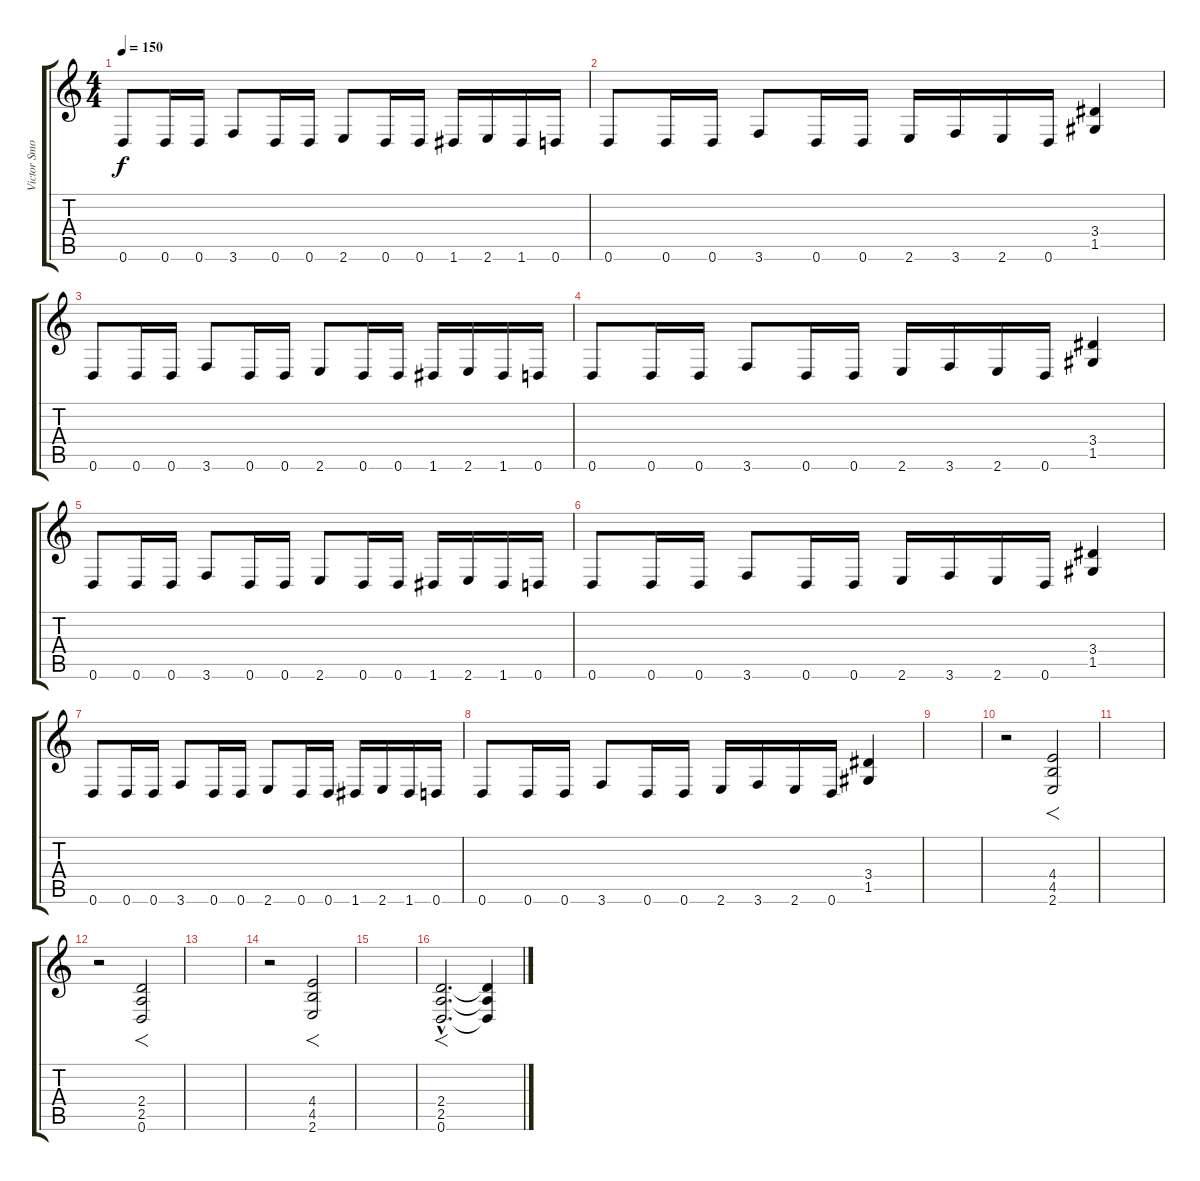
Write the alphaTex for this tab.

\track ("Victor Smolski" "Victor Smo") {instrument distortionguitar}
\staff {score tabs}
\tuning (D4 A3 F3 C3 G2 D2) {hide}
\ts (4 4)
\tempo 150
\clef g2
\ks c
0.6.8{dy f} 0.6.16 0.6.16 3.6.8 0.6.16 0.6.16 2.6.8 0.6.16 0.6.16 1.6.16 2.6.16 1.6.16 0.6.16 |
0.6.8 0.6.16 0.6.16 3.6.8 0.6.16 0.6.16 2.6.16 3.6.16 2.6.16 0.6.16 (3.4 1.5).4 |
0.6.8 0.6.16 0.6.16 3.6.8 0.6.16 0.6.16 2.6.8 0.6.16 0.6.16 1.6.16 2.6.16 1.6.16 0.6.16 |
0.6.8 0.6.16 0.6.16 3.6.8 0.6.16 0.6.16 2.6.16 3.6.16 2.6.16 0.6.16 (3.4 1.5).4 |
0.6.8 0.6.16 0.6.16 3.6.8 0.6.16 0.6.16 2.6.8 0.6.16 0.6.16 1.6.16 2.6.16 1.6.16 0.6.16 |
0.6.8 0.6.16 0.6.16 3.6.8 0.6.16 0.6.16 2.6.16 3.6.16 2.6.16 0.6.16 (3.4 1.5).4 |
0.6.8 0.6.16 0.6.16 3.6.8 0.6.16 0.6.16 2.6.8 0.6.16 0.6.16 1.6.16 2.6.16 1.6.16 0.6.16 |
0.6.8 0.6.16 0.6.16 3.6.8 0.6.16 0.6.16 2.6.16 3.6.16 2.6.16 0.6.16 (3.4 1.5).4 |
|
r.2 (4.4 4.5 2.6).2{f} |
|
r.2 (2.4 2.5 0.6).2{f} |
|
r.2 (4.4 4.5 2.6).2{f} |
|
(2.4{hac} 2.5{hac} 0.6{hac}).2{f d} (2.4{t} 2.5{t} 0.6{t}).4
